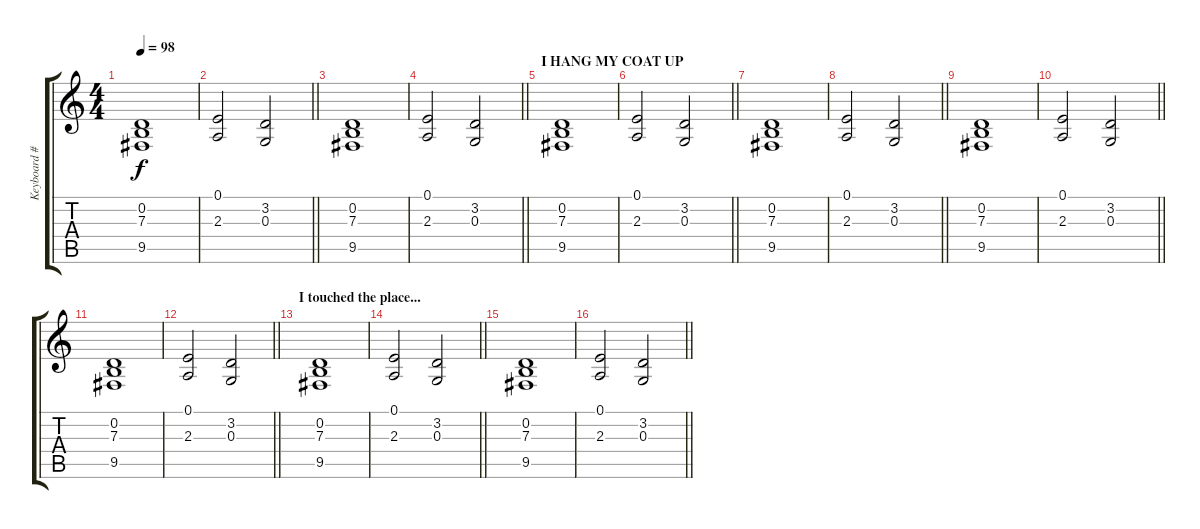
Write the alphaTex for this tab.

\track ("Keyboard #1" "Keyboard #") {instrument acousticgrandpiano}
\staff {score tabs}
\tuning (E4 B3 G3 D3 A2 E2) {hide}
\ts (4 4)
\tempo 98
\clef g2
\ks c
(0.2 7.3 9.5).1{dy f} |
\barLineRight lightlight
(0.1 2.3).2 (3.2 0.3).2 |
(0.2 7.3 9.5).1 |
\barLineRight lightlight
(0.1 2.3).2 (3.2 0.3).2 |
\section ("" "I HANG MY COAT UP")
(0.2 7.3 9.5).1 |
\barLineRight lightlight
(0.1 2.3).2 (3.2 0.3).2 |
(0.2 7.3 9.5).1 |
\barLineRight lightlight
(0.1 2.3).2 (3.2 0.3).2 |
(0.2 7.3 9.5).1 |
\barLineRight lightlight
(0.1 2.3).2 (3.2 0.3).2 |
(0.2 7.3 9.5).1 |
\barLineRight lightlight
(0.1 2.3).2 (3.2 0.3).2 |
\section ("" "I touched the place...")
(0.2 7.3 9.5).1 |
\barLineRight lightlight
(0.1 2.3).2 (3.2 0.3).2 |
(0.2 7.3 9.5).1 |
\barLineRight lightlight
(0.1 2.3).2 (3.2 0.3).2
